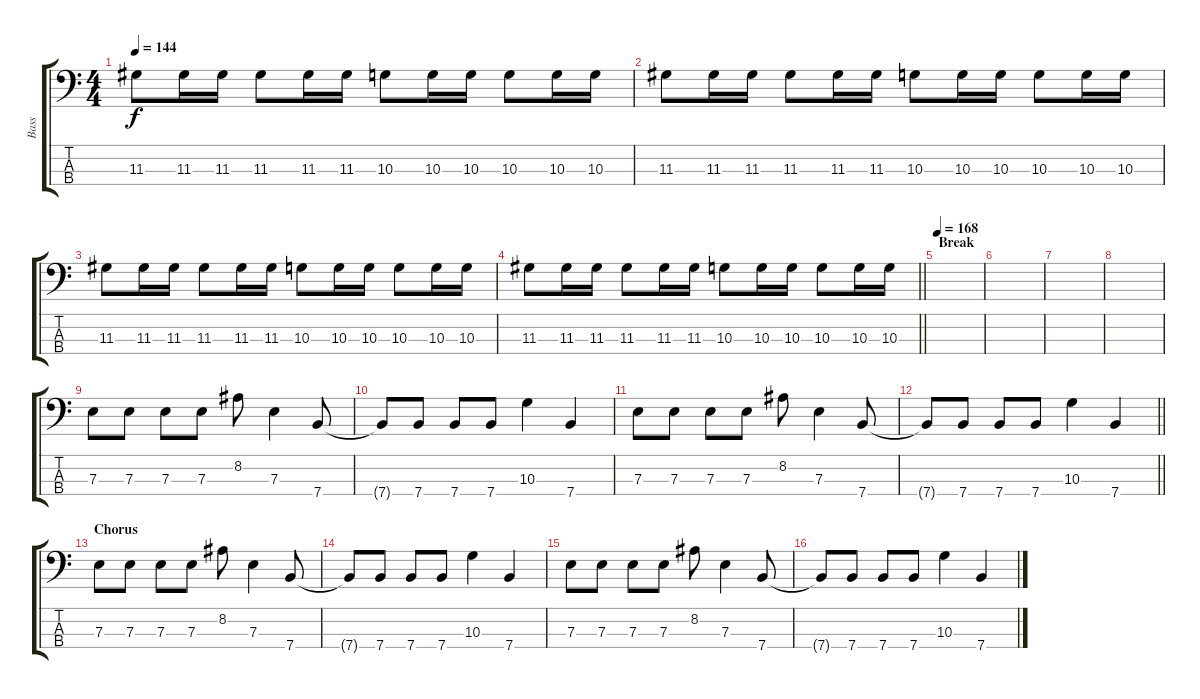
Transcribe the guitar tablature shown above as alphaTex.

\track ("Bass" "Bass") {instrument electricbassfinger}
\staff {score tabs}
\tuning (G2 D2 A1 E1) {hide}
\ts (4 4)
\tempo 144
\clef f4
\ks c
11.3.8{dy f} 11.3.16 11.3.16 11.3.8 11.3.16 11.3.16 10.3.8 10.3.16 10.3.16 10.3.8 10.3.16 10.3.16 |
11.3.8 11.3.16 11.3.16 11.3.8 11.3.16 11.3.16 10.3.8 10.3.16 10.3.16 10.3.8 10.3.16 10.3.16 |
11.3.8 11.3.16 11.3.16 11.3.8 11.3.16 11.3.16 10.3.8 10.3.16 10.3.16 10.3.8 10.3.16 10.3.16 |
\barLineRight lightlight
11.3.8 11.3.16 11.3.16 11.3.8 11.3.16 11.3.16 10.3.8 10.3.16 10.3.16 10.3.8 10.3.16 10.3.16 |
\section ("" "Break")
\tempo 168
|
|
|
|
7.3.8 7.3.8 7.3.8 7.3.8 8.2.8 7.3.4 7.4.8 |
7.4{t}.8 7.4.8 7.4.8 7.4.8 10.3.4 7.4.4 |
7.3.8 7.3.8 7.3.8 7.3.8 8.2.8 7.3.4 7.4.8 |
\barLineRight lightlight
7.4{t}.8 7.4.8 7.4.8 7.4.8 10.3.4 7.4.4 |
\section ("" "Chorus")
7.3.8 7.3.8 7.3.8 7.3.8 8.2.8 7.3.4 7.4.8 |
7.4{t}.8 7.4.8 7.4.8 7.4.8 10.3.4 7.4.4 |
7.3.8 7.3.8 7.3.8 7.3.8 8.2.8 7.3.4 7.4.8 |
7.4{t}.8 7.4.8 7.4.8 7.4.8 10.3.4 7.4.4
